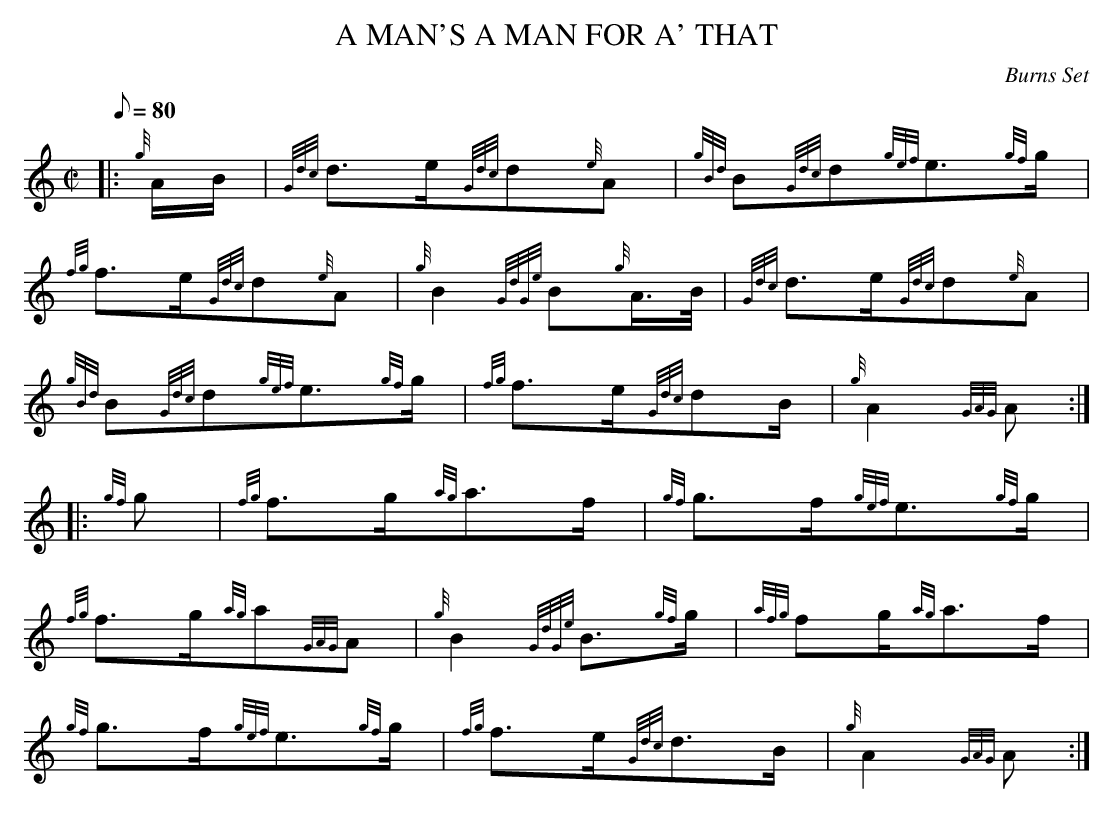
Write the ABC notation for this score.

X:1
T:A MAN'S A MAN FOR A' THAT
M:C|
L:1/8
Q:80
C:Burns Set
K:HP
|: {g}A/2B/2|
{Gdc}d3/2e/2{Gdc}d{e}A|
{gBd}B{Gdc}d{gef}e3/2{gf}g/2|  !
{fg}f3/2e/2{Gdc}d{e}A|
{g}B2{GdGe}B{g}A3/4B/4|
{Gdc}d3/2e/2{Gdc}d{e}A|  !
{gBd}B{Gdc}d{gef}e3/2{gf}g/2|
{fg}f3/2e/2{Gdc}dB/2|
{g}A2{GAG}A:| |:  !
{gf}g|
{fg}f3/2g/2{ag}a3/2f/2|
{gf}g3/2f/2{gef}e3/2{gf}g/2|  !
{fg}f3/2g/2{ag}a{GAG}A|
{g}B2{GdGe}B3/2{gf}g/2|
{afg}fg/2{ag}a3/2f/2|  !
{gf}g3/2f/2{gef}e3/2{gf}g/2|
{fg}f3/2e/2{Gdc}d3/2B/2|
{g}A2{GAG}A:|  !

